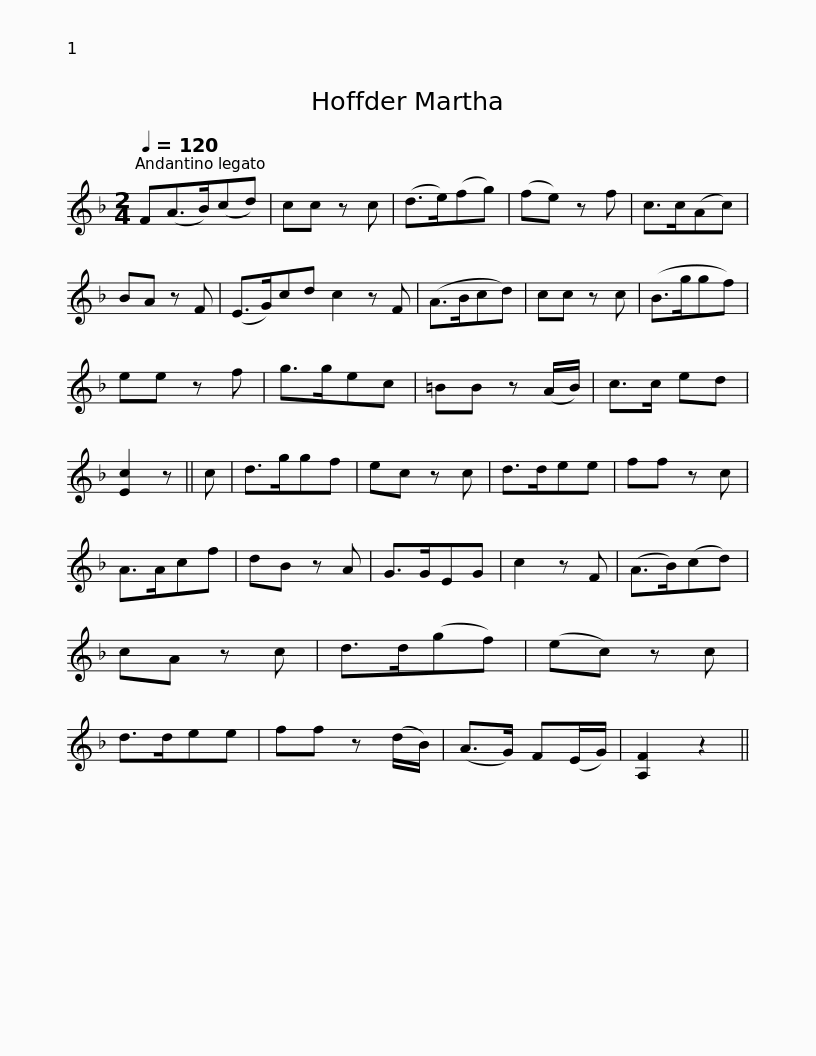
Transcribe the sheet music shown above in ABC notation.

X:1
L:1/8
Q:1/4=120
M:2/4
I:linebreak $
K:F
V:1 treble
V:1
 F(A>B)(cd) | cc z c | (d>e)(fg) | (fe) z f | c>c(Ac) | %5
 BA z F | (E>G)cd c2 z F | (A>Bcd) | cc z c |$ (B>ggf) | %10
 ee z f | g>gec | =BB z (A/B/) | c>c ed | [Ec]2 z || %15
 c | d>ggf | ec z c | d>dee | ff z c |$ %20
 A>Acf | dB z A | G>GEG | c2 z F | (A>B)(cd) | %25
 cA z c | d>d(gf) | (ec) z c | d>dee | ff z (d/B/) |$ %30
 (A>G) F(E/G/) | [A,F]2 z2 || %32
